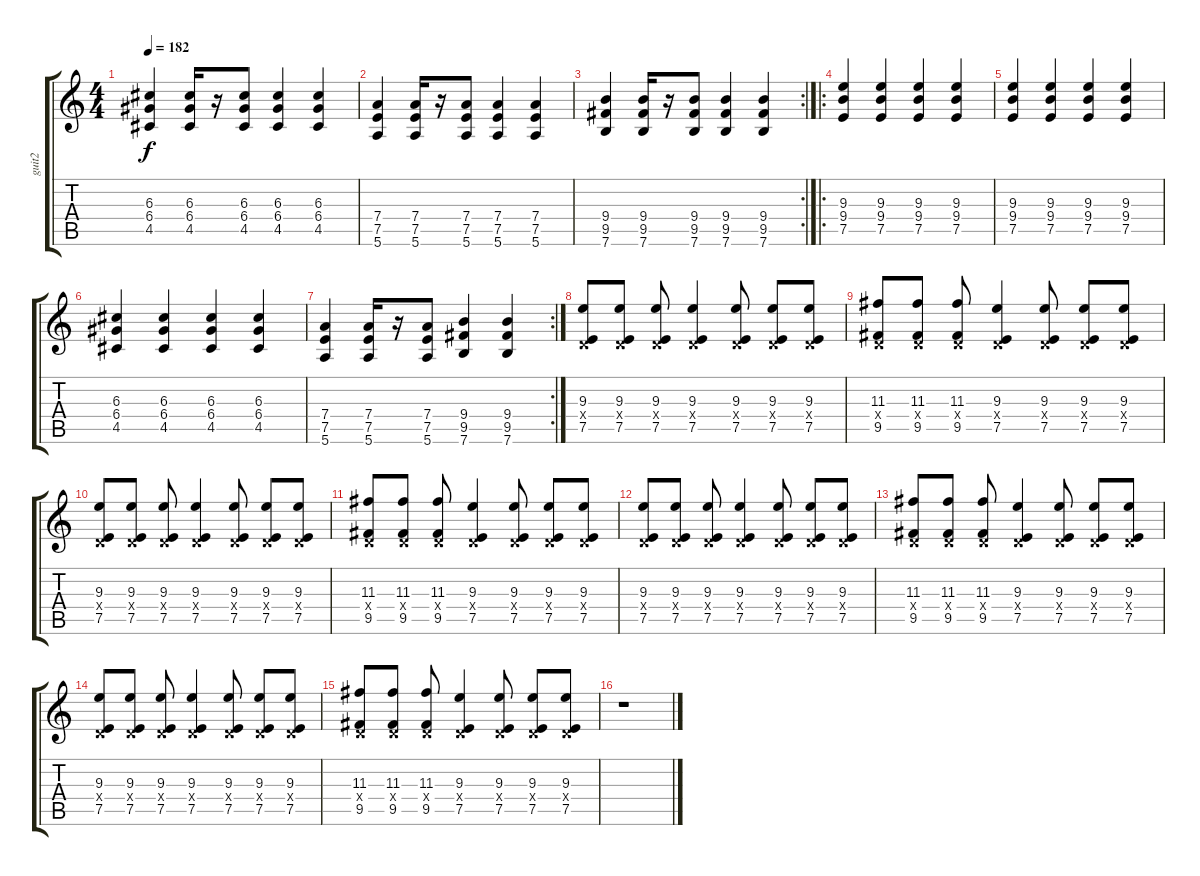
\track ("guit2" "guit2") {instrument overdrivenguitar}
\staff {score tabs}
\tuning (E4 B3 G3 D3 A2 E2) {hide}
\ts (4 4)
\tempo 182
\clef g2
\ks c
(6.3 6.4 4.5).4{dy f} (6.3 6.4 4.5).16 r.16 (6.3 6.4 4.5).8 (6.3 6.4 4.5).4 (6.3 6.4 4.5).4 |
(7.4 7.5 5.6).4 (7.4 7.5 5.6).16 r.16 (7.4 7.5 5.6).8 (7.4 7.5 5.6).4 (7.4 7.5 5.6).4 |
\rc 2
(9.4 9.5 7.6).4 (9.4 9.5 7.6).16 r.16 (9.4 9.5 7.6).8 (9.4 9.5 7.6).4 (9.4 9.5 7.6).4 |
\ro
(9.3 9.4 7.5).4 (9.3 9.4 7.5).4 (9.3 9.4 7.5).4 (9.3 9.4 7.5).4 |
(9.3 9.4 7.5).4 (9.3 9.4 7.5).4 (9.3 9.4 7.5).4 (9.3 9.4 7.5).4 |
(6.3 6.4 4.5).4 (6.3 6.4 4.5).4 (6.3 6.4 4.5).4 (6.3 6.4 4.5).4 |
\rc 2
(7.4 7.5 5.6).4 (7.4 7.5 5.6).16 r.16 (7.4 7.5 5.6).8 (9.4 9.5 7.6).4 (9.4 9.5 7.6).4 |
(9.3 0.4{x} 7.5).8 (9.3 0.4{x} 7.5).8 (9.3 0.4{x} 7.5).8 (9.3 0.4{x} 7.5).4 (9.3 0.4{x} 7.5).8 (9.3 0.4{x} 7.5).8 (9.3 0.4{x} 7.5).8 |
(11.3 0.4{x} 9.5).8 (11.3 0.4{x} 9.5).8 (11.3 0.4{x} 9.5).8 (9.3 0.4{x} 7.5).4 (9.3 0.4{x} 7.5).8 (9.3 0.4{x} 7.5).8 (9.3 0.4{x} 7.5).8 |
(9.3 0.4{x} 7.5).8 (9.3 0.4{x} 7.5).8 (9.3 0.4{x} 7.5).8 (9.3 0.4{x} 7.5).4 (9.3 0.4{x} 7.5).8 (9.3 0.4{x} 7.5).8 (9.3 0.4{x} 7.5).8 |
(11.3 0.4{x} 9.5).8 (11.3 0.4{x} 9.5).8 (11.3 0.4{x} 9.5).8 (9.3 0.4{x} 7.5).4 (9.3 0.4{x} 7.5).8 (9.3 0.4{x} 7.5).8 (9.3 0.4{x} 7.5).8 |
(9.3 0.4{x} 7.5).8 (9.3 0.4{x} 7.5).8 (9.3 0.4{x} 7.5).8 (9.3 0.4{x} 7.5).4 (9.3 0.4{x} 7.5).8 (9.3 0.4{x} 7.5).8 (9.3 0.4{x} 7.5).8 |
(11.3 0.4{x} 9.5).8 (11.3 0.4{x} 9.5).8 (11.3 0.4{x} 9.5).8 (9.3 0.4{x} 7.5).4 (9.3 0.4{x} 7.5).8 (9.3 0.4{x} 7.5).8 (9.3 0.4{x} 7.5).8 |
(9.3 0.4{x} 7.5).8 (9.3 0.4{x} 7.5).8 (9.3 0.4{x} 7.5).8 (9.3 0.4{x} 7.5).4 (9.3 0.4{x} 7.5).8 (9.3 0.4{x} 7.5).8 (9.3 0.4{x} 7.5).8 |
(11.3 0.4{x} 9.5).8 (11.3 0.4{x} 9.5).8 (11.3 0.4{x} 9.5).8 (9.3 0.4{x} 7.5).4 (9.3 0.4{x} 7.5).8 (9.3 0.4{x} 7.5).8 (9.3 0.4{x} 7.5).8 |
r.1
